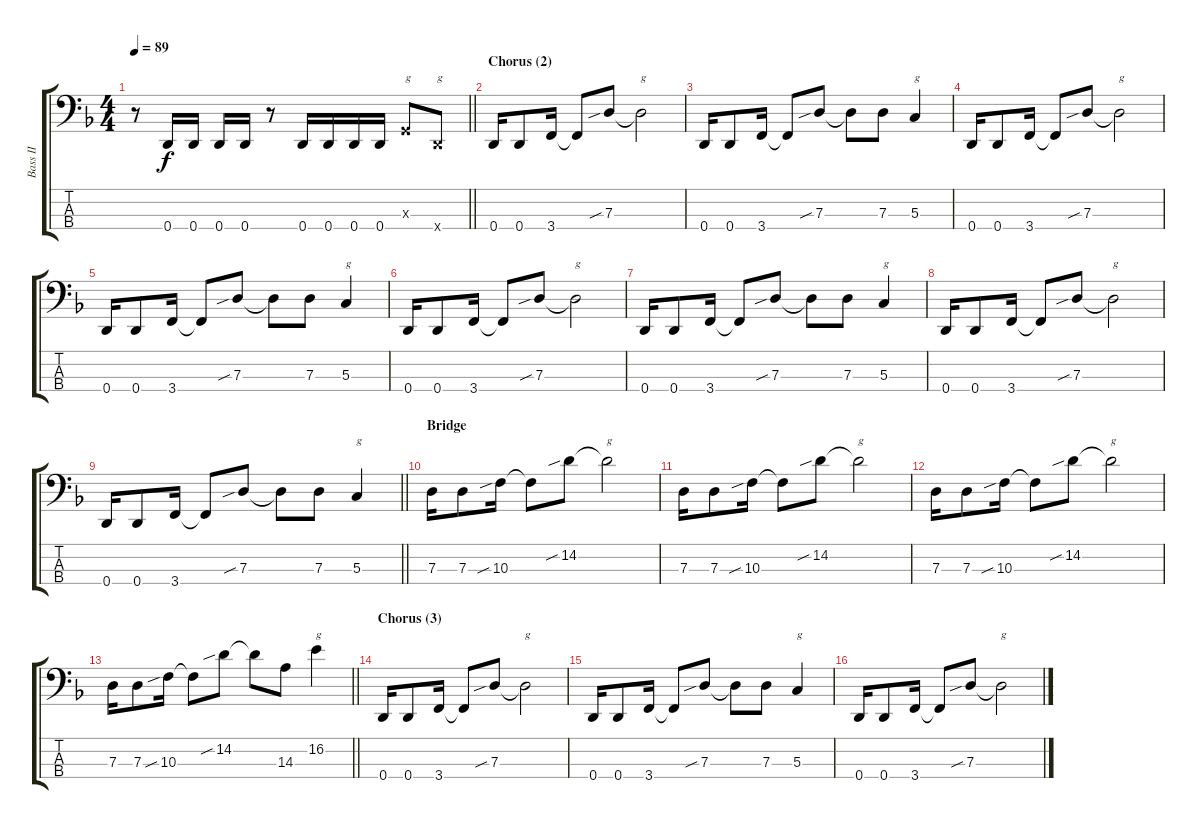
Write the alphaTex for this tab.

\track ("Bass II" "Bass II") {instrument electricbasspick}
\staff {score tabs}
\tuning (F2 C2 G1 D1) {hide}
\ts (4 4)
\tempo 89
\clef f4
\barLineRight lightlight
\ks dminor
r.8{dy f} 0.4.16 0.4.16 0.4.16 0.4.16 r.8 0.4.16 0.4.16 0.4.16 0.4.16 0.3{x}.8{txt "g"} 0.4{x}.8{txt "g"} |
\section ("" "Chorus (2)")
0.4.16 0.4.8 3.4.16 3.4{t}.8 7.3{sib}.8 7.3{t}.2{txt "g"} |
0.4.16 0.4.8 3.4.16 3.4{t}.8 7.3{sib}.8 7.3{t}.8 7.3.8 5.3.4{txt "g"} |
0.4.16 0.4.8 3.4.16 3.4{t}.8 7.3{sib}.8 7.3{t}.2{txt "g"} |
0.4.16 0.4.8 3.4.16 3.4{t}.8 7.3{sib}.8 7.3{t}.8 7.3.8 5.3.4{txt "g"} |
0.4.16 0.4.8 3.4.16 3.4{t}.8 7.3{sib}.8 7.3{t}.2{txt "g"} |
0.4.16 0.4.8 3.4.16 3.4{t}.8 7.3{sib}.8 7.3{t}.8 7.3.8 5.3.4{txt "g"} |
0.4.16 0.4.8 3.4.16 3.4{t}.8 7.3{sib}.8 7.3{t}.2{txt "g"} |
\barLineRight lightlight
0.4.16 0.4.8 3.4.16 3.4{t}.8 7.3{sib}.8 7.3{t}.8 7.3.8 5.3.4{txt "g"} |
\section ("" "Bridge")
7.3.16 7.3.8 10.3{sib}.16 10.3{t}.8 14.2{sib}.8 14.2{t}.2{txt "g"} |
7.3.16 7.3.8 10.3{sib}.16 10.3{t}.8 14.2{sib}.8 14.2{t}.2{txt "g"} |
7.3.16 7.3.8 10.3{sib}.16 10.3{t}.8 14.2{sib}.8 14.2{t}.2{txt "g"} |
\barLineRight lightlight
7.3.16 7.3.8 10.3{sib}.16 10.3{t}.8 14.2{sib}.8 14.2{t}.8 14.3.8 16.2.4{txt "g"} |
\section ("" "Chorus (3)")
0.4.16 0.4.8 3.4.16 3.4{t}.8 7.3{sib}.8 7.3{t}.2{txt "g"} |
0.4.16 0.4.8 3.4.16 3.4{t}.8 7.3{sib}.8 7.3{t}.8 7.3.8 5.3.4{txt "g"} |
0.4.16 0.4.8 3.4.16 3.4{t}.8 7.3{sib}.8 7.3{t}.2{txt "g"}
